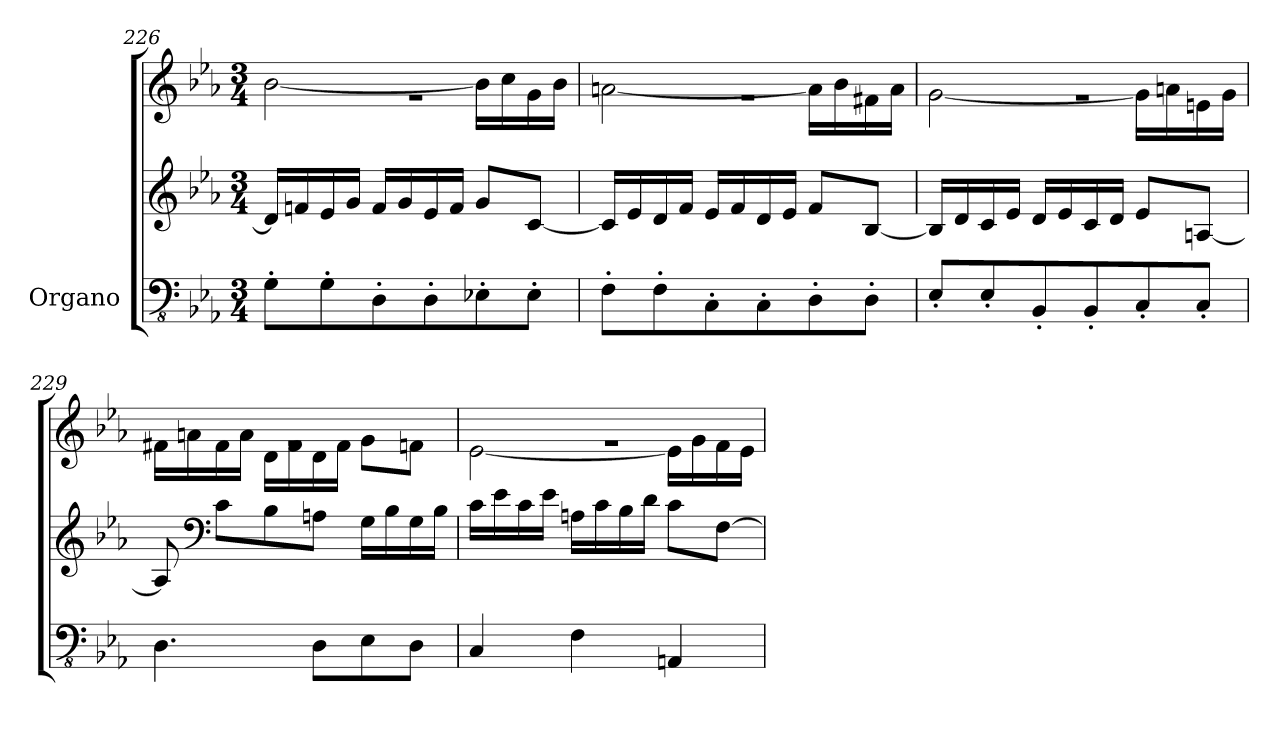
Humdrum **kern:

**kern	**kern	**kern
*part1	*part1	*part1
*staff3	*staff2	*staff1
*I"Organo	*	*
*clefFv4	*clefG2	*clefG2
*k[b-e-a-]	*k[b-e-a-]	*k[b-e-a-]
*M3/4	*M3/4	*M3/4
=226	=226	=226
*	*	*^
8GG'\L	16d/LL]	2.rg	[2b-\
.	16fn/	.	.
8GG'\	16e-/	.	.
.	16g/JJ	.	.
8DD'\	16f/LL	.	.
.	16g/	.	.
8DD'\	16e-/	.	.
.	16f/JJ	.	.
8EE-X'\	8g/L	.	16b-\LL]
.	.	.	16cc\
8EE-'\J	[8c/J	.	16g\
.	.	.	16b-\JJ
=227	=227	=227	=227
8FF'\L	16c/LL]	2.rg	[2an\
.	16e-/	.	.
8FF'\	16d/	.	.
.	16f/JJ	.	.
8CC'\	16e-/LL	.	.
.	16f/	.	.
8CC'\	16d/	.	.
.	16e-/JJ	.	.
8DD'\	8f/L	.	16a\LL]
.	.	.	16b-\
8DD'\J	[8B-/J	.	16f#X\
.	.	.	16a\JJ
=228	=228	=228	=228
8EE-'/L	16B-/LL]	2.rg	[2g\
.	16d/	.	.
8EE-'/	16c/	.	.
.	16e-/JJ	.	.
8BBB-'/	16d/LL	.	.
.	16e-/	.	.
8BBB-'/	16c/	.	.
.	16d/JJ	.	.
8CC'/	8e-/L	.	16g\LL]
.	.	.	16an\
8CC'/J	[8An/J	.	16en\
.	.	.	16g\JJ
!!LO:LB:g=z	!!
=229	=229	=229	=229
4.DD\	8A/]	2.rg	16f#X\LL
.	.	.	16an\
*	*clefF4	*	*
.	8c\L	.	16f#\
.	.	.	16a\JJ
.	8B-\	.	16d\LL
.	.	.	16f#\
8DD\L	8An\J	.	16d\
.	.	.	16f#\JJ
8EE-\	16G\LL	.	8g\L
.	16B-\	.	.
8DD\J	16G\	.	8fn\J
.	16B-\JJ	.	.
=230	=230	=230	=230
4CC/	16c\LL	2.rg	[2e-\
.	16e-\	.	.
.	16c\	.	.
.	16e-\JJ	.	.
4FF\	16An\LL	.	.
.	16c\	.	.
.	16B-\	.	.
.	16d\JJ	.	.
4AAAn/	8c\L	.	16e-\LL]
.	.	.	16g\
.	[8F\J	.	16f\
.	.	.	16e-\JJ
*	*	*v	*v
=	=	=
*-	*-	*-
